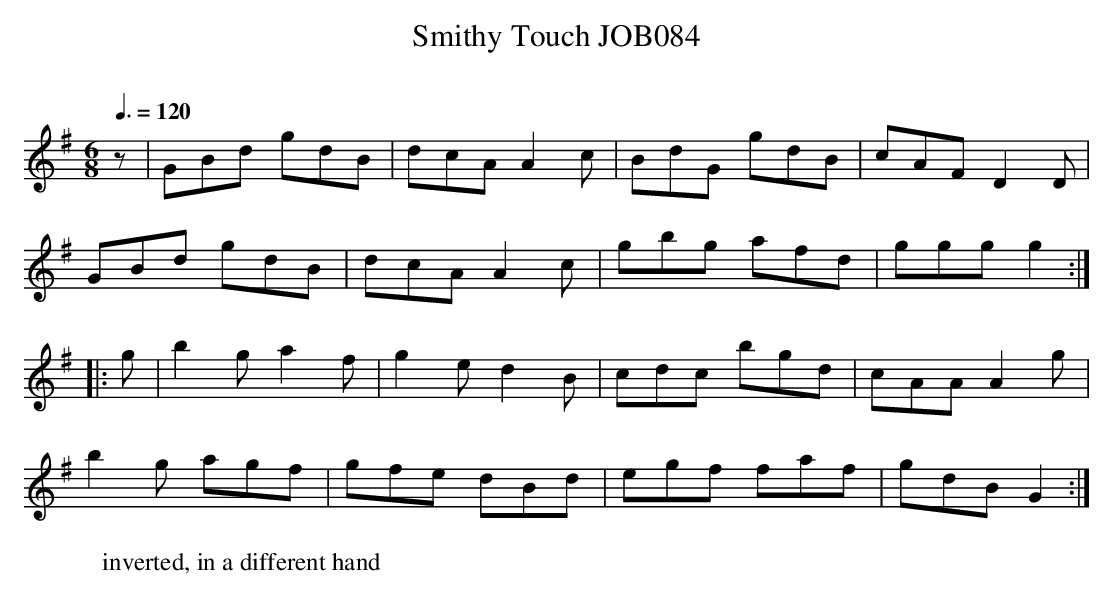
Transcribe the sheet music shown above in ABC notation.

X:1
T:Smithy Touch JOB084
W:inverted, in a different hand
M:6/8
L:1/8
O:
Q:3/8=120
K:G
z|GBd gdB|dcA A2c|BdG gdB|cAF D2D|
GBd gdB|dcA A2c|gbg afd|ggg g2:|
|:g|b2g a2f|g2e d2B|cdc bgd|cAA A2g|
b2g agf|gfe dBd|egf faf|gdB G2:|
